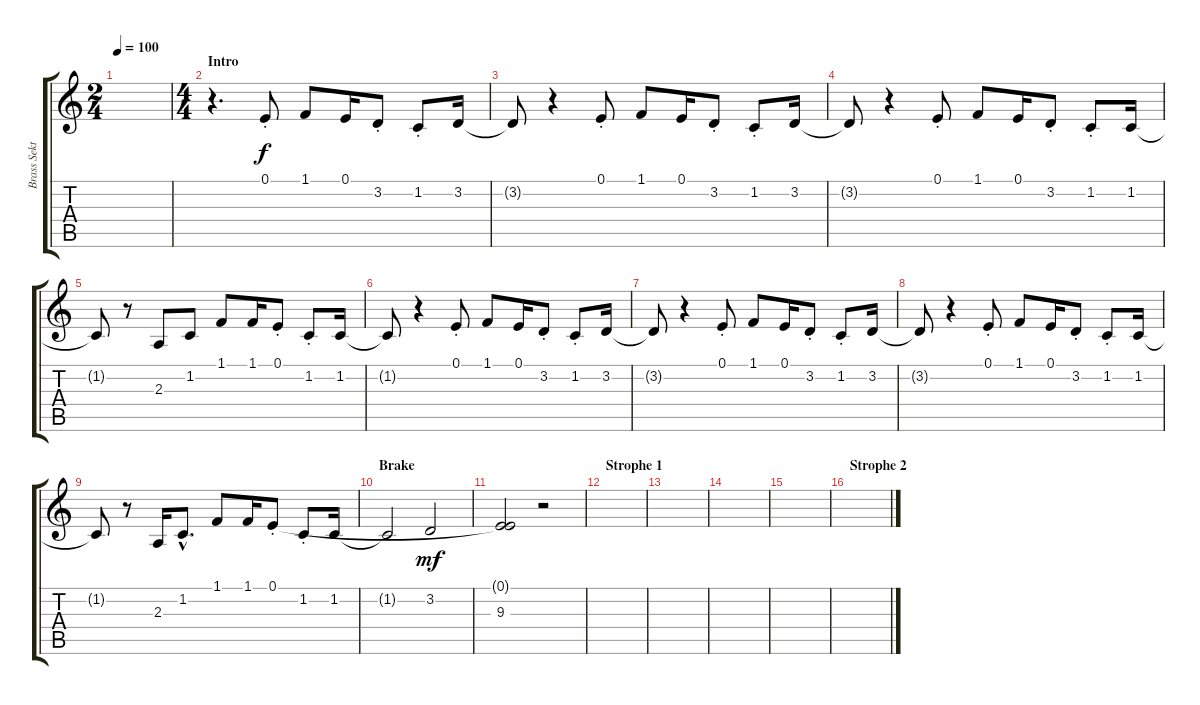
\track ("Brass Sektion 1" "Brass Sekt") {instrument trumpet}
\staff {score tabs}
\tuning (E4 B3 G3 D3 A2 E2) {hide}
\ts (2 4)
\tempo 100
\clef g2
\ks c
|
\ts (4 4)
\section ("" "Intro")
r.4{d} 0.1{st}.8 1.1.8 0.1.16 3.2{st}.8 1.2{st}.8 3.2.16 |
3.2{t}.8 r.4 0.1{st}.8 1.1.8 0.1.16 3.2{st}.8 1.2{st}.8 3.2.16 |
3.2{t}.8 r.4 0.1{st}.8 1.1.8 0.1.16 3.2{st}.8 1.2{st}.8 1.2.16 |
1.2{t}.8 r.8 2.3.8 1.2.8 1.1.8 1.1.16 0.1{st}.8 1.2{st}.8 1.2.16 |
1.2{t}.8 r.4 0.1{st}.8 1.1.8 0.1.16 3.2{st}.8 1.2{st}.8 3.2.16 |
3.2{t}.8 r.4 0.1{st}.8 1.1.8 0.1.16 3.2{st}.8 1.2{st}.8 3.2.16 |
3.2{t}.8 r.4 0.1{st}.8 1.1.8 0.1.16 3.2{st}.8 1.2{st}.8 1.2.16 |
1.2{t}.8 r.8 2.3.16 1.2{hac}.8{d} 1.1.8 1.1.16 0.1{st}.8 1.2{st}.8 1.2.16 |
\section ("" "Brake")
1.2{t}.2 3.2.2{dy mf} |
(0.1{t} 9.3).2 r.2 |
\section ("" "Strophe 1")
|
|
|
|
\section ("" "Strophe 2")
